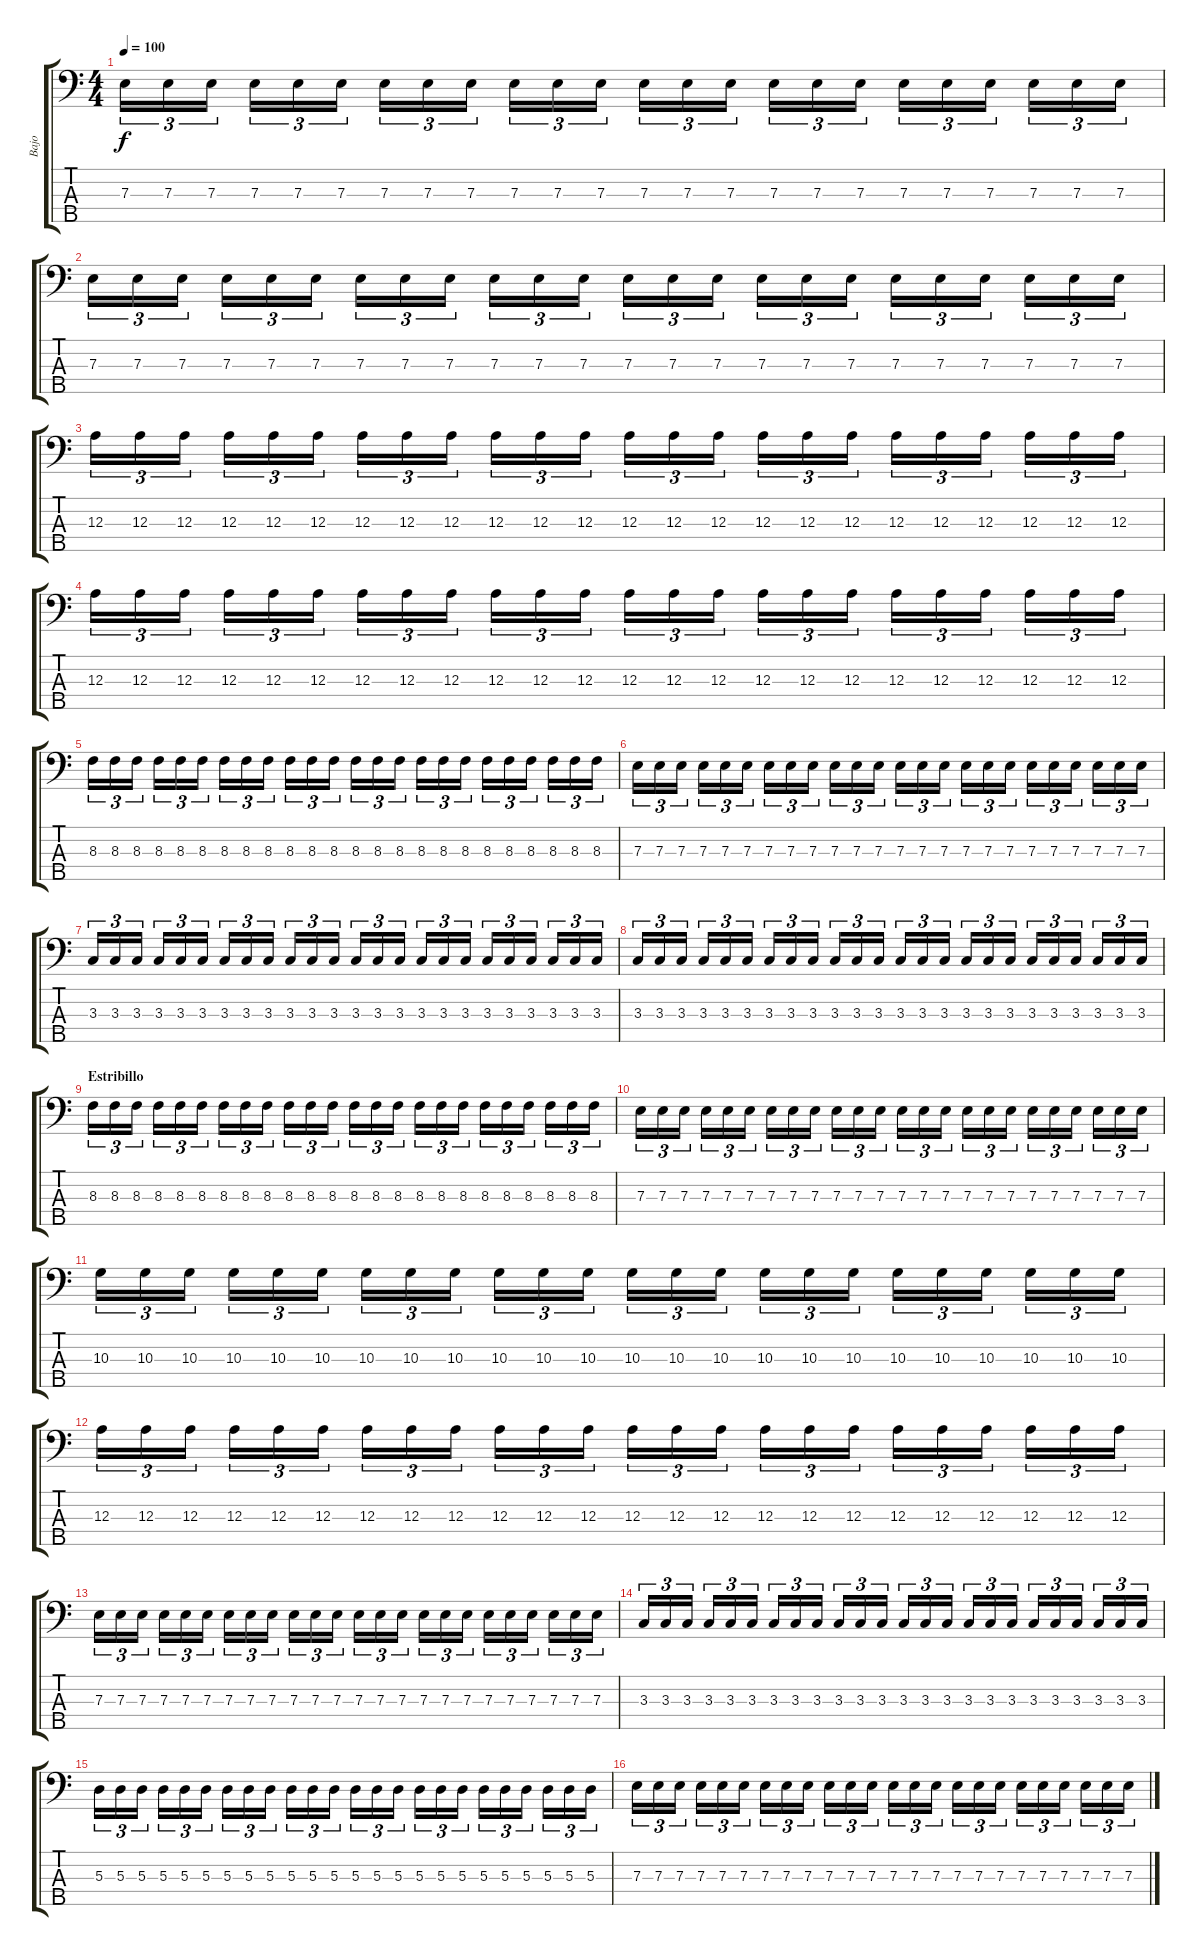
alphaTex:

\track ("Bajo" "Bajo") {instrument electricbassfinger}
\staff {score tabs}
\tuning (G2 D2 A1 E1 B0) {hide}
\ts (4 4)
\tempo 100
\clef f4
\ks c
7.3.16{tu (3 2) dy f} 7.3.16{tu (3 2)} 7.3.16{tu (3 2)} 7.3.16{tu (3 2)} 7.3.16{tu (3 2)} 7.3.16{tu (3 2)} 7.3.16{tu (3 2)} 7.3.16{tu (3 2)} 7.3.16{tu (3 2)} 7.3.16{tu (3 2)} 7.3.16{tu (3 2)} 7.3.16{tu (3 2)} 7.3.16{tu (3 2)} 7.3.16{tu (3 2)} 7.3.16{tu (3 2)} 7.3.16{tu (3 2)} 7.3.16{tu (3 2)} 7.3.16{tu (3 2)} 7.3.16{tu (3 2)} 7.3.16{tu (3 2)} 7.3.16{tu (3 2)} 7.3.16{tu (3 2)} 7.3.16{tu (3 2)} 7.3.16{tu (3 2)} |
7.3.16{tu (3 2)} 7.3.16{tu (3 2)} 7.3.16{tu (3 2)} 7.3.16{tu (3 2)} 7.3.16{tu (3 2)} 7.3.16{tu (3 2)} 7.3.16{tu (3 2)} 7.3.16{tu (3 2)} 7.3.16{tu (3 2)} 7.3.16{tu (3 2)} 7.3.16{tu (3 2)} 7.3.16{tu (3 2)} 7.3.16{tu (3 2)} 7.3.16{tu (3 2)} 7.3.16{tu (3 2)} 7.3.16{tu (3 2)} 7.3.16{tu (3 2)} 7.3.16{tu (3 2)} 7.3.16{tu (3 2)} 7.3.16{tu (3 2)} 7.3.16{tu (3 2)} 7.3.16{tu (3 2)} 7.3.16{tu (3 2)} 7.3.16{tu (3 2)} |
12.3.16{tu (3 2)} 12.3.16{tu (3 2)} 12.3.16{tu (3 2)} 12.3.16{tu (3 2)} 12.3.16{tu (3 2)} 12.3.16{tu (3 2)} 12.3.16{tu (3 2)} 12.3.16{tu (3 2)} 12.3.16{tu (3 2)} 12.3.16{tu (3 2)} 12.3.16{tu (3 2)} 12.3.16{tu (3 2)} 12.3.16{tu (3 2)} 12.3.16{tu (3 2)} 12.3.16{tu (3 2)} 12.3.16{tu (3 2)} 12.3.16{tu (3 2)} 12.3.16{tu (3 2)} 12.3.16{tu (3 2)} 12.3.16{tu (3 2)} 12.3.16{tu (3 2)} 12.3.16{tu (3 2)} 12.3.16{tu (3 2)} 12.3.16{tu (3 2)} |
12.3.16{tu (3 2)} 12.3.16{tu (3 2)} 12.3.16{tu (3 2)} 12.3.16{tu (3 2)} 12.3.16{tu (3 2)} 12.3.16{tu (3 2)} 12.3.16{tu (3 2)} 12.3.16{tu (3 2)} 12.3.16{tu (3 2)} 12.3.16{tu (3 2)} 12.3.16{tu (3 2)} 12.3.16{tu (3 2)} 12.3.16{tu (3 2)} 12.3.16{tu (3 2)} 12.3.16{tu (3 2)} 12.3.16{tu (3 2)} 12.3.16{tu (3 2)} 12.3.16{tu (3 2)} 12.3.16{tu (3 2)} 12.3.16{tu (3 2)} 12.3.16{tu (3 2)} 12.3.16{tu (3 2)} 12.3.16{tu (3 2)} 12.3.16{tu (3 2)} |
8.3.16{tu (3 2)} 8.3.16{tu (3 2)} 8.3.16{tu (3 2)} 8.3.16{tu (3 2)} 8.3.16{tu (3 2)} 8.3.16{tu (3 2)} 8.3.16{tu (3 2)} 8.3.16{tu (3 2)} 8.3.16{tu (3 2)} 8.3.16{tu (3 2)} 8.3.16{tu (3 2)} 8.3.16{tu (3 2)} 8.3.16{tu (3 2)} 8.3.16{tu (3 2)} 8.3.16{tu (3 2)} 8.3.16{tu (3 2)} 8.3.16{tu (3 2)} 8.3.16{tu (3 2)} 8.3.16{tu (3 2)} 8.3.16{tu (3 2)} 8.3.16{tu (3 2)} 8.3.16{tu (3 2)} 8.3.16{tu (3 2)} 8.3.16{tu (3 2)} |
7.3.16{tu (3 2)} 7.3.16{tu (3 2)} 7.3.16{tu (3 2)} 7.3.16{tu (3 2)} 7.3.16{tu (3 2)} 7.3.16{tu (3 2)} 7.3.16{tu (3 2)} 7.3.16{tu (3 2)} 7.3.16{tu (3 2)} 7.3.16{tu (3 2)} 7.3.16{tu (3 2)} 7.3.16{tu (3 2)} 7.3.16{tu (3 2)} 7.3.16{tu (3 2)} 7.3.16{tu (3 2)} 7.3.16{tu (3 2)} 7.3.16{tu (3 2)} 7.3.16{tu (3 2)} 7.3.16{tu (3 2)} 7.3.16{tu (3 2)} 7.3.16{tu (3 2)} 7.3.16{tu (3 2)} 7.3.16{tu (3 2)} 7.3.16{tu (3 2)} |
3.3.16{tu (3 2)} 3.3.16{tu (3 2)} 3.3.16{tu (3 2)} 3.3.16{tu (3 2)} 3.3.16{tu (3 2)} 3.3.16{tu (3 2)} 3.3.16{tu (3 2)} 3.3.16{tu (3 2)} 3.3.16{tu (3 2)} 3.3.16{tu (3 2)} 3.3.16{tu (3 2)} 3.3.16{tu (3 2)} 3.3.16{tu (3 2)} 3.3.16{tu (3 2)} 3.3.16{tu (3 2)} 3.3.16{tu (3 2)} 3.3.16{tu (3 2)} 3.3.16{tu (3 2)} 3.3.16{tu (3 2)} 3.3.16{tu (3 2)} 3.3.16{tu (3 2)} 3.3.16{tu (3 2)} 3.3.16{tu (3 2)} 3.3.16{tu (3 2)} |
\section ("" "")
3.3.16{tu (3 2)} 3.3.16{tu (3 2)} 3.3.16{tu (3 2)} 3.3.16{tu (3 2)} 3.3.16{tu (3 2)} 3.3.16{tu (3 2)} 3.3.16{tu (3 2)} 3.3.16{tu (3 2)} 3.3.16{tu (3 2)} 3.3.16{tu (3 2)} 3.3.16{tu (3 2)} 3.3.16{tu (3 2)} 3.3.16{tu (3 2)} 3.3.16{tu (3 2)} 3.3.16{tu (3 2)} 3.3.16{tu (3 2)} 3.3.16{tu (3 2)} 3.3.16{tu (3 2)} 3.3.16{tu (3 2)} 3.3.16{tu (3 2)} 3.3.16{tu (3 2)} 3.3.16{tu (3 2)} 3.3.16{tu (3 2)} 3.3.16{tu (3 2)} |
\section ("" "Estribillo")
8.3.16{tu (3 2)} 8.3.16{tu (3 2)} 8.3.16{tu (3 2)} 8.3.16{tu (3 2)} 8.3.16{tu (3 2)} 8.3.16{tu (3 2)} 8.3.16{tu (3 2)} 8.3.16{tu (3 2)} 8.3.16{tu (3 2)} 8.3.16{tu (3 2)} 8.3.16{tu (3 2)} 8.3.16{tu (3 2)} 8.3.16{tu (3 2)} 8.3.16{tu (3 2)} 8.3.16{tu (3 2)} 8.3.16{tu (3 2)} 8.3.16{tu (3 2)} 8.3.16{tu (3 2)} 8.3.16{tu (3 2)} 8.3.16{tu (3 2)} 8.3.16{tu (3 2)} 8.3.16{tu (3 2)} 8.3.16{tu (3 2)} 8.3.16{tu (3 2)} |
7.3.16{tu (3 2)} 7.3.16{tu (3 2)} 7.3.16{tu (3 2)} 7.3.16{tu (3 2)} 7.3.16{tu (3 2)} 7.3.16{tu (3 2)} 7.3.16{tu (3 2)} 7.3.16{tu (3 2)} 7.3.16{tu (3 2)} 7.3.16{tu (3 2)} 7.3.16{tu (3 2)} 7.3.16{tu (3 2)} 7.3.16{tu (3 2)} 7.3.16{tu (3 2)} 7.3.16{tu (3 2)} 7.3.16{tu (3 2)} 7.3.16{tu (3 2)} 7.3.16{tu (3 2)} 7.3.16{tu (3 2)} 7.3.16{tu (3 2)} 7.3.16{tu (3 2)} 7.3.16{tu (3 2)} 7.3.16{tu (3 2)} 7.3.16{tu (3 2)} |
10.3.16{tu (3 2)} 10.3.16{tu (3 2)} 10.3.16{tu (3 2)} 10.3.16{tu (3 2)} 10.3.16{tu (3 2)} 10.3.16{tu (3 2)} 10.3.16{tu (3 2)} 10.3.16{tu (3 2)} 10.3.16{tu (3 2)} 10.3.16{tu (3 2)} 10.3.16{tu (3 2)} 10.3.16{tu (3 2)} 10.3.16{tu (3 2)} 10.3.16{tu (3 2)} 10.3.16{tu (3 2)} 10.3.16{tu (3 2)} 10.3.16{tu (3 2)} 10.3.16{tu (3 2)} 10.3.16{tu (3 2)} 10.3.16{tu (3 2)} 10.3.16{tu (3 2)} 10.3.16{tu (3 2)} 10.3.16{tu (3 2)} 10.3.16{tu (3 2)} |
12.3.16{tu (3 2)} 12.3.16{tu (3 2)} 12.3.16{tu (3 2)} 12.3.16{tu (3 2)} 12.3.16{tu (3 2)} 12.3.16{tu (3 2)} 12.3.16{tu (3 2)} 12.3.16{tu (3 2)} 12.3.16{tu (3 2)} 12.3.16{tu (3 2)} 12.3.16{tu (3 2)} 12.3.16{tu (3 2)} 12.3.16{tu (3 2)} 12.3.16{tu (3 2)} 12.3.16{tu (3 2)} 12.3.16{tu (3 2)} 12.3.16{tu (3 2)} 12.3.16{tu (3 2)} 12.3.16{tu (3 2)} 12.3.16{tu (3 2)} 12.3.16{tu (3 2)} 12.3.16{tu (3 2)} 12.3.16{tu (3 2)} 12.3.16{tu (3 2)} |
7.3.16{tu (3 2)} 7.3.16{tu (3 2)} 7.3.16{tu (3 2)} 7.3.16{tu (3 2)} 7.3.16{tu (3 2)} 7.3.16{tu (3 2)} 7.3.16{tu (3 2)} 7.3.16{tu (3 2)} 7.3.16{tu (3 2)} 7.3.16{tu (3 2)} 7.3.16{tu (3 2)} 7.3.16{tu (3 2)} 7.3.16{tu (3 2)} 7.3.16{tu (3 2)} 7.3.16{tu (3 2)} 7.3.16{tu (3 2)} 7.3.16{tu (3 2)} 7.3.16{tu (3 2)} 7.3.16{tu (3 2)} 7.3.16{tu (3 2)} 7.3.16{tu (3 2)} 7.3.16{tu (3 2)} 7.3.16{tu (3 2)} 7.3.16{tu (3 2)} |
3.3.16{tu (3 2)} 3.3.16{tu (3 2)} 3.3.16{tu (3 2)} 3.3.16{tu (3 2)} 3.3.16{tu (3 2)} 3.3.16{tu (3 2)} 3.3.16{tu (3 2)} 3.3.16{tu (3 2)} 3.3.16{tu (3 2)} 3.3.16{tu (3 2)} 3.3.16{tu (3 2)} 3.3.16{tu (3 2)} 3.3.16{tu (3 2)} 3.3.16{tu (3 2)} 3.3.16{tu (3 2)} 3.3.16{tu (3 2)} 3.3.16{tu (3 2)} 3.3.16{tu (3 2)} 3.3.16{tu (3 2)} 3.3.16{tu (3 2)} 3.3.16{tu (3 2)} 3.3.16{tu (3 2)} 3.3.16{tu (3 2)} 3.3.16{tu (3 2)} |
5.3.16{tu (3 2)} 5.3.16{tu (3 2)} 5.3.16{tu (3 2)} 5.3.16{tu (3 2)} 5.3.16{tu (3 2)} 5.3.16{tu (3 2)} 5.3.16{tu (3 2)} 5.3.16{tu (3 2)} 5.3.16{tu (3 2)} 5.3.16{tu (3 2)} 5.3.16{tu (3 2)} 5.3.16{tu (3 2)} 5.3.16{tu (3 2)} 5.3.16{tu (3 2)} 5.3.16{tu (3 2)} 5.3.16{tu (3 2)} 5.3.16{tu (3 2)} 5.3.16{tu (3 2)} 5.3.16{tu (3 2)} 5.3.16{tu (3 2)} 5.3.16{tu (3 2)} 5.3.16{tu (3 2)} 5.3.16{tu (3 2)} 5.3.16{tu (3 2)} |
7.3.16{tu (3 2)} 7.3.16{tu (3 2)} 7.3.16{tu (3 2)} 7.3.16{tu (3 2)} 7.3.16{tu (3 2)} 7.3.16{tu (3 2)} 7.3.16{tu (3 2)} 7.3.16{tu (3 2)} 7.3.16{tu (3 2)} 7.3.16{tu (3 2)} 7.3.16{tu (3 2)} 7.3.16{tu (3 2)} 7.3.16{tu (3 2)} 7.3.16{tu (3 2)} 7.3.16{tu (3 2)} 7.3.16{tu (3 2)} 7.3.16{tu (3 2)} 7.3.16{tu (3 2)} 7.3.16{tu (3 2)} 7.3.16{tu (3 2)} 7.3.16{tu (3 2)} 7.3.16{tu (3 2)} 7.3.16{tu (3 2)} 7.3.16{tu (3 2)}
